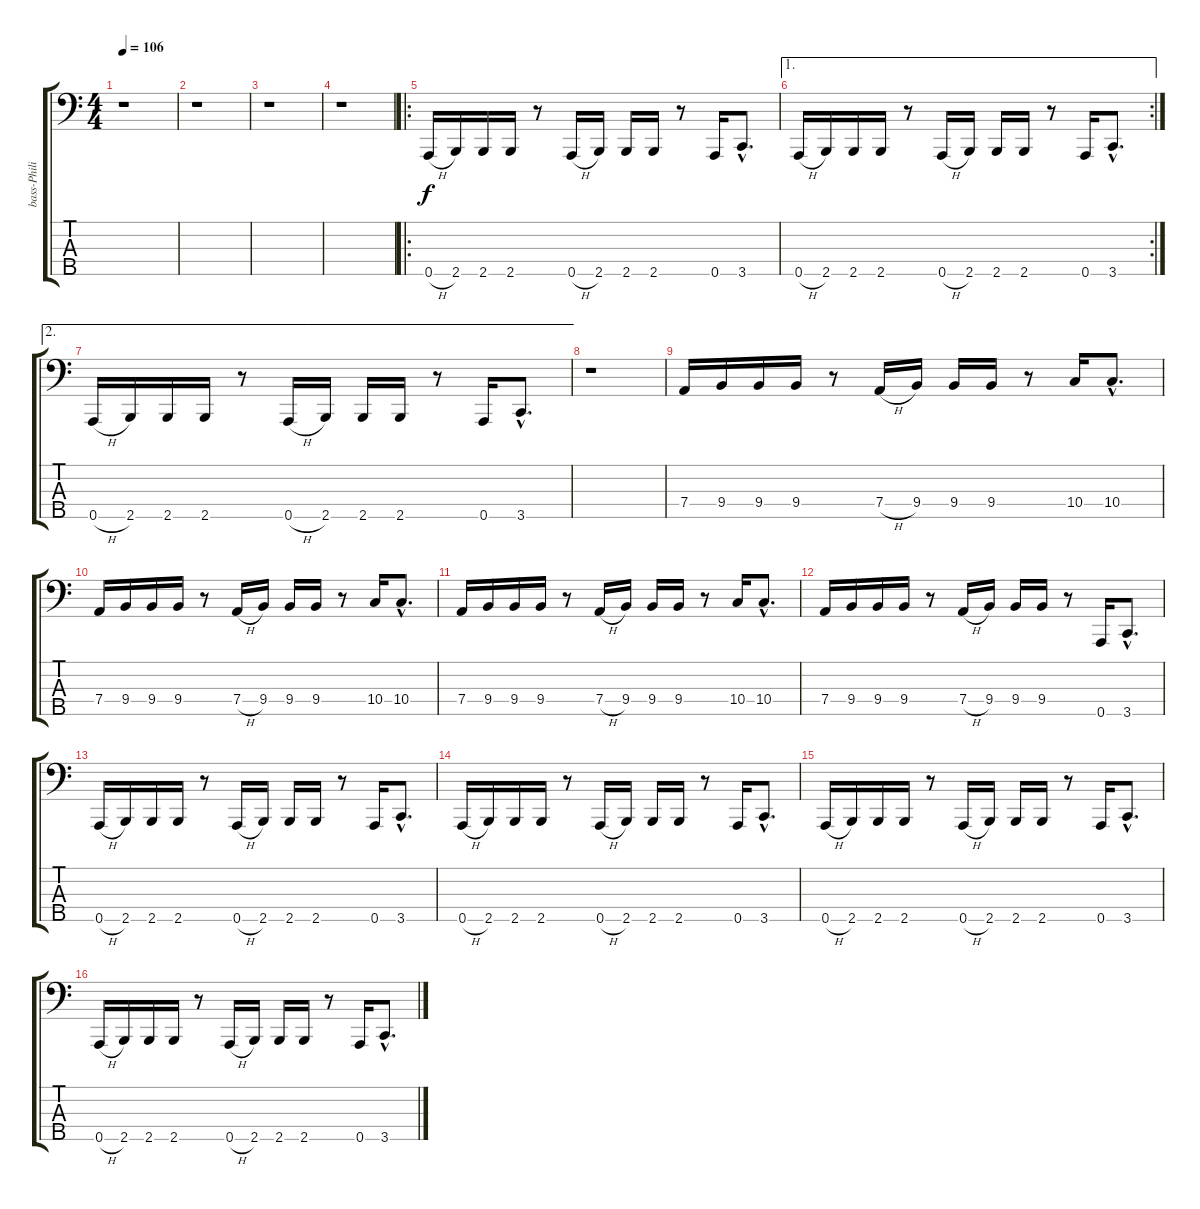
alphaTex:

\track ("bass-Philip Lipscomb" "bass-Phili") {instrument electricbassfinger}
\staff {score tabs}
\tuning (F2 C2 G1 D1 A0) {hide}
\ts (4 4)
\tempo 106
\clef f4
\ks c
r.1{dy f instrument electricbassfinger} |
r.1 |
r.1 |
r.1 |
\ro
0.5{h}.16 2.5.16 2.5.16 2.5.16 r.8 0.5{h}.16 2.5.16 2.5.16 2.5.16 r.8 0.5.16 3.5{hac}.8{d} |
\ae 1
\rc 2
0.5{h}.16 2.5.16 2.5.16 2.5.16 r.8 0.5{h}.16 2.5.16 2.5.16 2.5.16 r.8 0.5.16 3.5{hac}.8{d} |
\ae 2
0.5{h}.16 2.5.16 2.5.16 2.5.16 r.8 0.5{h}.16 2.5.16 2.5.16 2.5.16 r.8 0.5.16 3.5{hac}.8{d} |
r.1 |
7.4.16 9.4.16 9.4.16 9.4.16 r.8 7.4{h}.16 9.4.16 9.4.16 9.4.16 r.8 10.4.16 10.4{hac}.8{d} |
7.4.16 9.4.16 9.4.16 9.4.16 r.8 7.4{h}.16 9.4.16 9.4.16 9.4.16 r.8 10.4.16 10.4{hac}.8{d} |
7.4.16 9.4.16 9.4.16 9.4.16 r.8 7.4{h}.16 9.4.16 9.4.16 9.4.16 r.8 10.4.16 10.4{hac}.8{d} |
7.4.16 9.4.16 9.4.16 9.4.16 r.8 7.4{h}.16 9.4.16 9.4.16 9.4.16 r.8 0.5.16 3.5{hac}.8{d} |
0.5{h}.16 2.5.16 2.5.16 2.5.16 r.8 0.5{h}.16 2.5.16 2.5.16 2.5.16 r.8 0.5.16 3.5{hac}.8{d} |
0.5{h}.16 2.5.16 2.5.16 2.5.16 r.8 0.5{h}.16 2.5.16 2.5.16 2.5.16 r.8 0.5.16 3.5{hac}.8{d} |
0.5{h}.16 2.5.16 2.5.16 2.5.16 r.8 0.5{h}.16 2.5.16 2.5.16 2.5.16 r.8 0.5.16 3.5{hac}.8{d} |
0.5{h}.16 2.5.16 2.5.16 2.5.16 r.8 0.5{h}.16 2.5.16 2.5.16 2.5.16 r.8 0.5.16 3.5{hac}.8{d}
